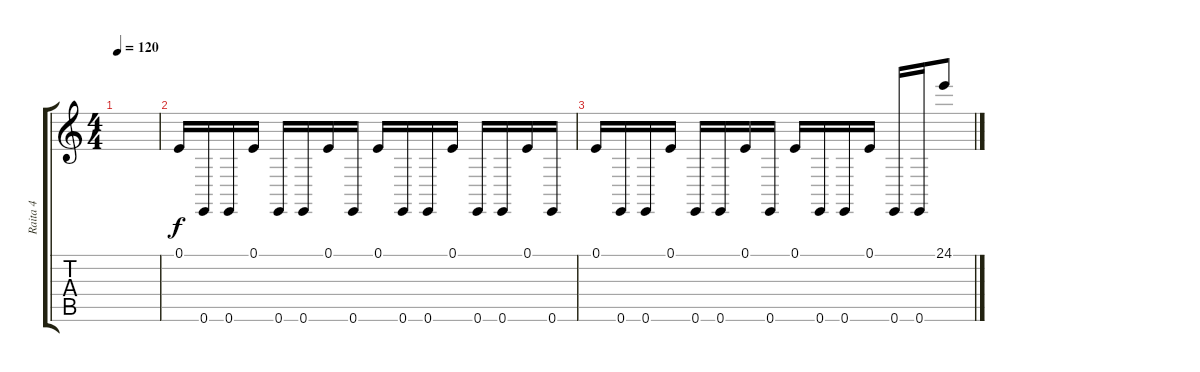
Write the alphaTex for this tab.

\track ("Raita 4" "Raita 4") {instrument stringensemble1}
\staff {score tabs}
\tuning (E4 B3 G3 D3 A2 E2) {hide}
\ts (4 4)
\tempo 120
\clef g2
\ks c
|
0.1.16 0.6.16 0.6.16 0.1.16 0.6.16 0.6.16 0.1.16 0.6.16 0.1.16 0.6.16 0.6.16 0.1.16 0.6.16 0.6.16 0.1.16 0.6.16 |
0.1.16 0.6.16 0.6.16 0.1.16 0.6.16 0.6.16 0.1.16 0.6.16 0.1.16 0.6.16 0.6.16 0.1.16 0.6.16 0.6.16 24.1.8
